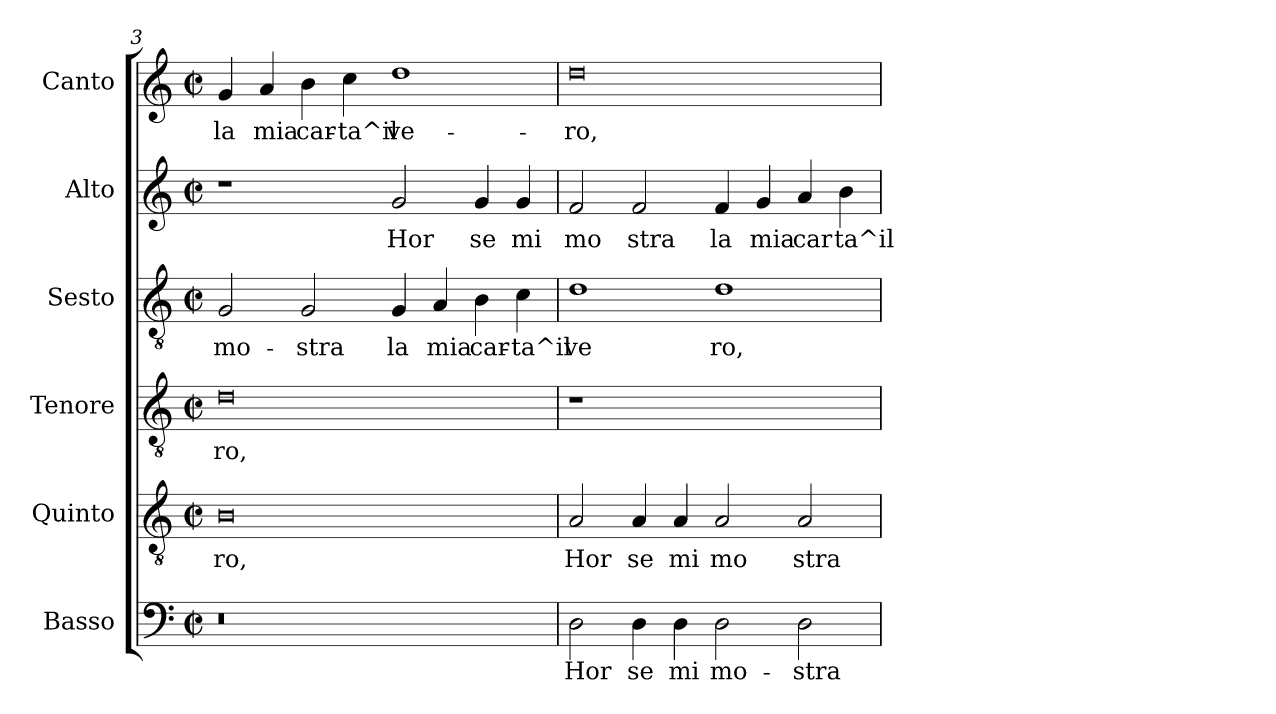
**kern	**text	**kern	**text	**kern	**text	**kern	**text	**kern	**text	**kern	**text
*part6	*part6	*part5	*part5	*part4	*part4	*part3	*part3	*part2	*part2	*part1	*part1
*staff6	*staff6	*staff5	*staff5	*staff4	*staff4	*staff3	*staff3	*staff2	*staff2	*staff1	*staff1
*I"Basso	*	*I"Quinto	*	*I"Tenore	*	*I"Sesto	*	*I"Alto	*	*I"Canto	*
*I'Basso	*	*I'Quinto	*	*I'Tenore	*	*I'Sesto	*	*I'Alto	*	*I'Canto	*
*clefF4	*	*clefGv2	*	*clefGv2	*	*clefGv2	*	*clefG2	*	*clefG2	*
*k[]	*	*k[]	*	*k[]	*	*k[]	*	*k[]	*	*k[]	*
*C:	*	*C:	*	*C:	*	*C:	*	*C:	*	*C:	*
*M2/2	*	*M2/2	*	*M2/2	*	*M2/2	*	*M2/2	*	*M2/2	*
*met(c|)	*	*met(c|)	*	*met(c|)	*	*met(c|)	*	*met(c|)	*	*met(c|)	*
=3	=3	=3	=3	=3	=3	=3	=3	=3	=3	=3	=3
!	!	!	!LO:LY:b:cj	!	!LO:LY:b:cj	!	!LO:LY:b:cj	!	!	!	!LO:LY:b:cj
0r	.	0B	ro,	0d	-ro,	2G/	mo-	1r	.	4g/	la
!	!	!	!	!	!	!	!	!	!	!	!LO:LY:b:cj
.	.	.	.	.	.	.	.	.	.	4a/	mia
!	!	!	!	!	!	!	!LO:LY:b:cj	!	!	!	!LO:LY:b:cj
.	.	.	.	.	.	2G/	-stra	.	.	4b\	car-
!	!	!	!	!	!	!	!	!	!	!	!LO:LY:b:cj
.	.	.	.	.	.	.	.	.	.	4cc\	-ta^il
!	!	!	!	!	!	!	!LO:LY:b:cj	!	!LO:LY:b:cj	!	!LO:LY:b:cj
.	.	.	.	.	.	4G/	la	2g/	Hor	1dd	ve-
!	!	!	!	!	!	!	!LO:LY:b:cj	!	!	!	!
.	.	.	.	.	.	4A/	mia	.	.	.	.
!	!	!	!	!	!	!	!LO:LY:b:cj	!	!LO:LY:b:cj	!	!
.	.	.	.	.	.	4B\	car-	4g/	se	.	.
!	!	!	!	!	!	!	!LO:LY:b:cj	!	!LO:LY:b:cj	!	!
.	.	.	.	.	.	4c\	-ta^il	4g/	mi	.	.
!!LO:PB:g=z
=4	=4	=4	=4	=4	=4	=4	=4	=4	=4	=4	=4
!	!LO:LY:b:cj	!	!LO:LY:b:cj	!	!	!	!LO:LY:b:cj	!	!LO:LY:b:cj	!	!LO:LY:b:cj
2D\	Hor	2A/	Hor	1r	.	1d	ve	2f/	mo	0dd	-ro,
!	!LO:LY:b:cj	!	!LO:LY:b:cj	!	!	!	!	!	!LO:LY:b:cj	!	!
4D\	se	4A/	se	.	.	.	.	2f/	stra	.	.
!	!LO:LY:b:cj	!	!LO:LY:b:cj	!	!	!	!	!	!	!	!
4D\	mi	4A/	mi	.	.	.	.	.	.	.	.
!	!LO:LY:b:cj	!	!LO:LY:b:cj	!	!	!	!LO:LY:b:cj	!	!LO:LY:b:cj	!	!
2D\	mo-	2A/	mo	1ryy	.	1d	ro,	4f/	la	.	.
!	!	!	!	!	!	!	!	!	!LO:LY:b:cj	!	!
.	.	.	.	.	.	.	.	4g/	mia	.	.
!	!LO:LY:b:cj	!	!LO:LY:b:cj	!	!	!	!	!	!LO:LY:b:cj	!	!
2D\	-stra	2A/	stra	.	.	.	.	4a/	car	.	.
!	!	!	!	!	!	!	!	!	!LO:LY:b:cj	!	!
.	.	.	.	.	.	.	.	4b\	ta^il	.	.
=	=	=	=	=	=	=	=	=	=	=	=
*-	*-	*-	*-	*-	*-	*-	*-	*-	*-	*-	*-
